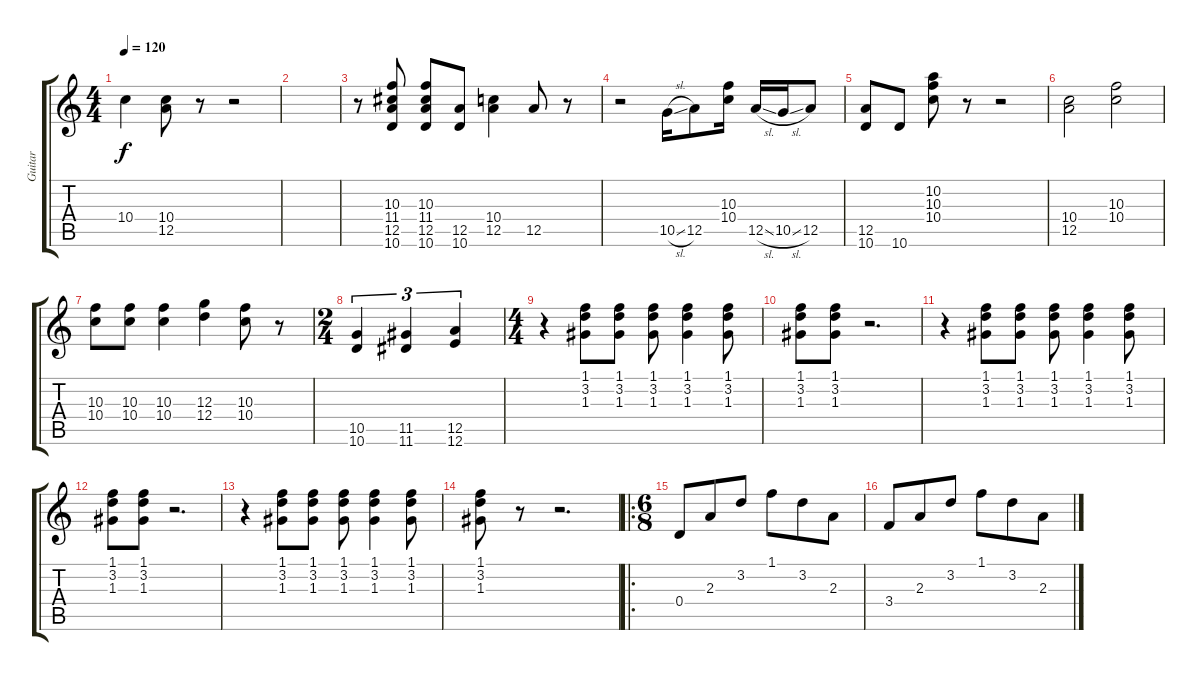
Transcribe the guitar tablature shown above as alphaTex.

\track ("Guitar" "Guitar") {instrument electricguitarmuted}
\staff {score tabs}
\tuning (E4 B3 G3 D3 A2 E2) {hide}
\ts (4 4)
\tempo 120
\clef g2
\ks c
10.4.4{dy f} (10.4 12.5).8 r.8 r.2 |
|
r.8 (10.3 11.4 12.5 10.6).8 (10.3 11.4 12.5 10.6).8 (12.5 10.6).8 (10.4 12.5).4 12.5.8 r.8 |
r.2 10.5{sl}.16 12.5.8 (10.3 10.4).16 12.5{sl}.16 10.5{sl}.16 12.5.8 |
(12.5 10.6).8 10.6.8 (10.2 10.3 10.4).8 r.8 r.2 |
(10.4 12.5).2 (10.3 10.4).2 |
(10.3 10.4).8 (10.3 10.4).8 (10.3 10.4).4 (12.3 12.4).4 (10.3 10.4).8 r.8 |
\ts (2 4)
(10.5 10.6).4{tu (3 2)} (11.5 11.6).4{tu (3 2)} (12.5 12.6).4{tu (3 2)} |
\ts (4 4)
r.4 (1.1 3.2 1.3).8 (1.1 3.2 1.3).8 (1.1 3.2 1.3).8 (1.1 3.2 1.3).4 (1.1 3.2 1.3).8 |
(1.1 3.2 1.3).8 (1.1 3.2 1.3).8 r.2{d} |
r.4 (1.1 3.2 1.3).8 (1.1 3.2 1.3).8 (1.1 3.2 1.3).8 (1.1 3.2 1.3).4 (1.1 3.2 1.3).8 |
(1.1 3.2 1.3).8 (1.1 3.2 1.3).8 r.2{d} |
r.4 (1.1 3.2 1.3).8 (1.1 3.2 1.3).8 (1.1 3.2 1.3).8 (1.1 3.2 1.3).4 (1.1 3.2 1.3).8 |
(1.1 3.2 1.3).8 r.8 r.2{d} |
\ro
\ts (6 8)
0.4.8 2.3.8 3.2.8 1.1.8 3.2.8 2.3.8 |
3.4.8 2.3.8 3.2.8 1.1.8 3.2.8 2.3.8
